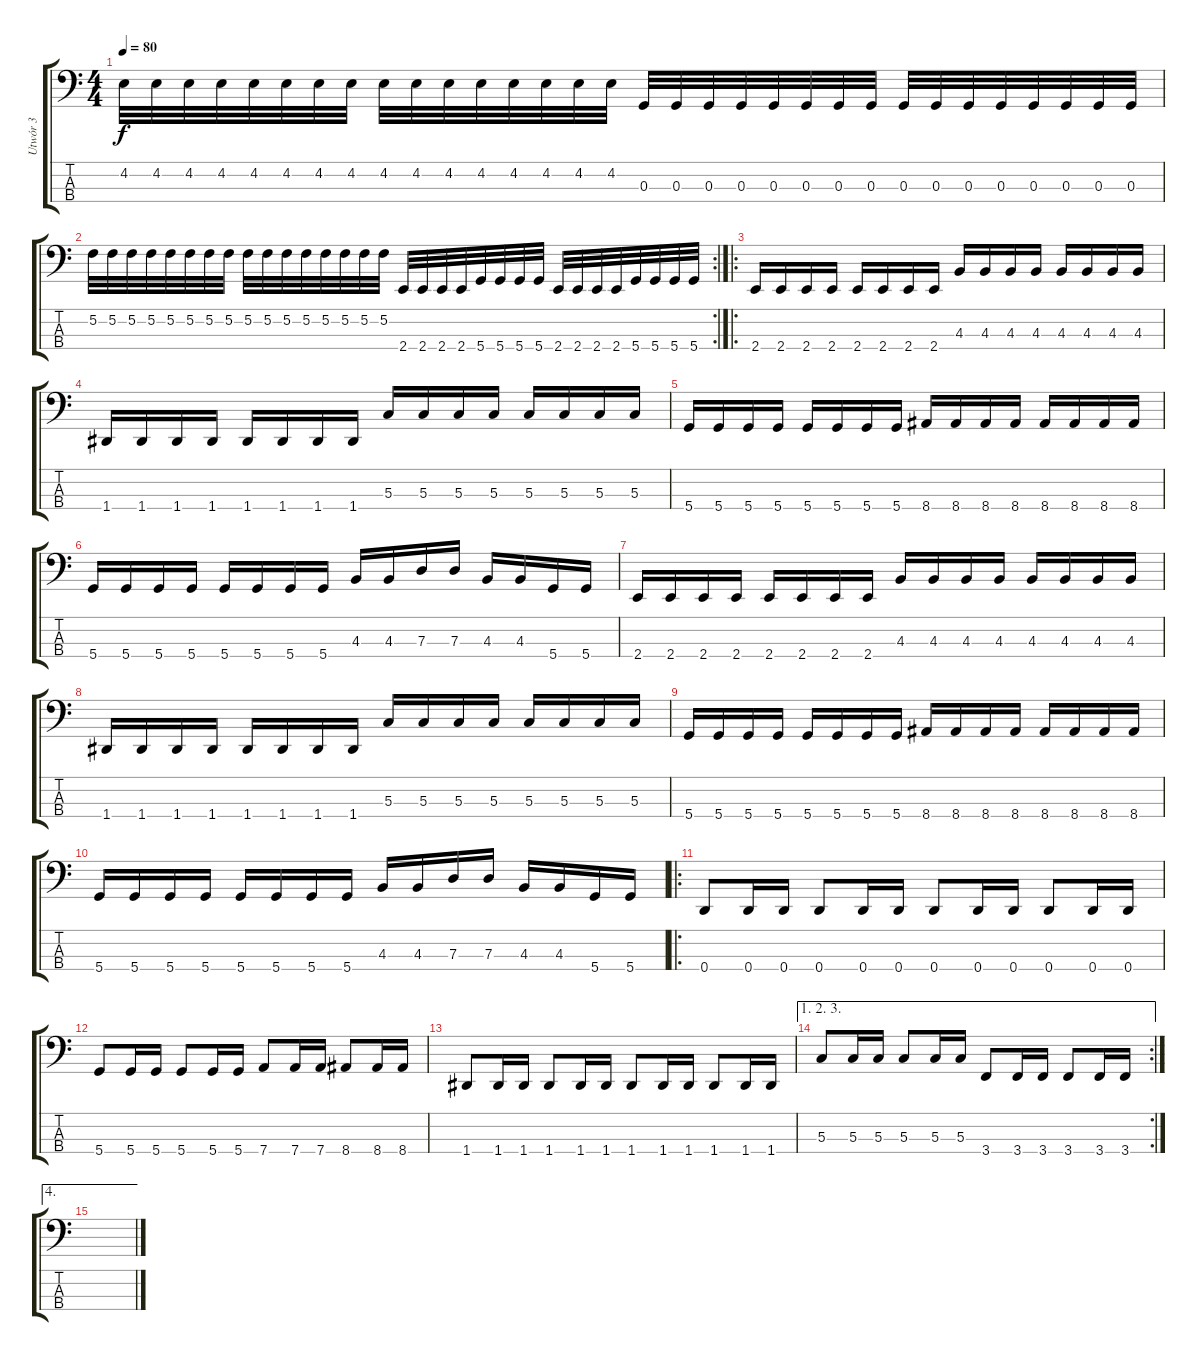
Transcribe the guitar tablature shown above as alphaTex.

\track ("Utwór 3" "Utwór 3") {instrument electricbassfinger}
\staff {score tabs}
\tuning (F2 C2 G1 D1) {hide}
\ts (4 4)
\tempo 80
\clef f4
\ks c
4.2.32{dy f} 4.2.32 4.2.32 4.2.32 4.2.32 4.2.32 4.2.32 4.2.32 4.2.32 4.2.32 4.2.32 4.2.32 4.2.32 4.2.32 4.2.32 4.2.32 0.3.32 0.3.32 0.3.32 0.3.32 0.3.32 0.3.32 0.3.32 0.3.32 0.3.32 0.3.32 0.3.32 0.3.32 0.3.32 0.3.32 0.3.32 0.3.32 |
\rc 2
5.2.32 5.2.32 5.2.32 5.2.32 5.2.32 5.2.32 5.2.32 5.2.32 5.2.32 5.2.32 5.2.32 5.2.32 5.2.32 5.2.32 5.2.32 5.2.32 2.4.32 2.4.32 2.4.32 2.4.32 5.4.32 5.4.32 5.4.32 5.4.32 2.4.32 2.4.32 2.4.32 2.4.32 5.4.32 5.4.32 5.4.32 5.4.32 |
\ro
2.4.16 2.4.16 2.4.16 2.4.16 2.4.16 2.4.16 2.4.16 2.4.16 4.3.16 4.3.16 4.3.16 4.3.16 4.3.16 4.3.16 4.3.16 4.3.16 |
1.4.16 1.4.16 1.4.16 1.4.16 1.4.16 1.4.16 1.4.16 1.4.16 5.3.16 5.3.16 5.3.16 5.3.16 5.3.16 5.3.16 5.3.16 5.3.16 |
5.4.16 5.4.16 5.4.16 5.4.16 5.4.16 5.4.16 5.4.16 5.4.16 8.4.16 8.4.16 8.4.16 8.4.16 8.4.16 8.4.16 8.4.16 8.4.16 |
5.4.16 5.4.16 5.4.16 5.4.16 5.4.16 5.4.16 5.4.16 5.4.16 4.3.16 4.3.16 7.3.16 7.3.16 4.3.16 4.3.16 5.4.16 5.4.16 |
2.4.16 2.4.16 2.4.16 2.4.16 2.4.16 2.4.16 2.4.16 2.4.16 4.3.16 4.3.16 4.3.16 4.3.16 4.3.16 4.3.16 4.3.16 4.3.16 |
1.4.16 1.4.16 1.4.16 1.4.16 1.4.16 1.4.16 1.4.16 1.4.16 5.3.16 5.3.16 5.3.16 5.3.16 5.3.16 5.3.16 5.3.16 5.3.16 |
5.4.16 5.4.16 5.4.16 5.4.16 5.4.16 5.4.16 5.4.16 5.4.16 8.4.16 8.4.16 8.4.16 8.4.16 8.4.16 8.4.16 8.4.16 8.4.16 |
5.4.16 5.4.16 5.4.16 5.4.16 5.4.16 5.4.16 5.4.16 5.4.16 4.3.16 4.3.16 7.3.16 7.3.16 4.3.16 4.3.16 5.4.16 5.4.16 |
\ro
0.4.8 0.4.16 0.4.16 0.4.8 0.4.16 0.4.16 0.4.8 0.4.16 0.4.16 0.4.8 0.4.16 0.4.16 |
5.4.8 5.4.16 5.4.16 5.4.8 5.4.16 5.4.16 7.4.8 7.4.16 7.4.16 8.4.8 8.4.16 8.4.16 |
1.4.8 1.4.16 1.4.16 1.4.8 1.4.16 1.4.16 1.4.8 1.4.16 1.4.16 1.4.8 1.4.16 1.4.16 |
\ae (1 2 3)
\rc 2
5.3.8 5.3.16 5.3.16 5.3.8 5.3.16 5.3.16 3.4.8 3.4.16 3.4.16 3.4.8 3.4.16 3.4.16 |
\ae 4
